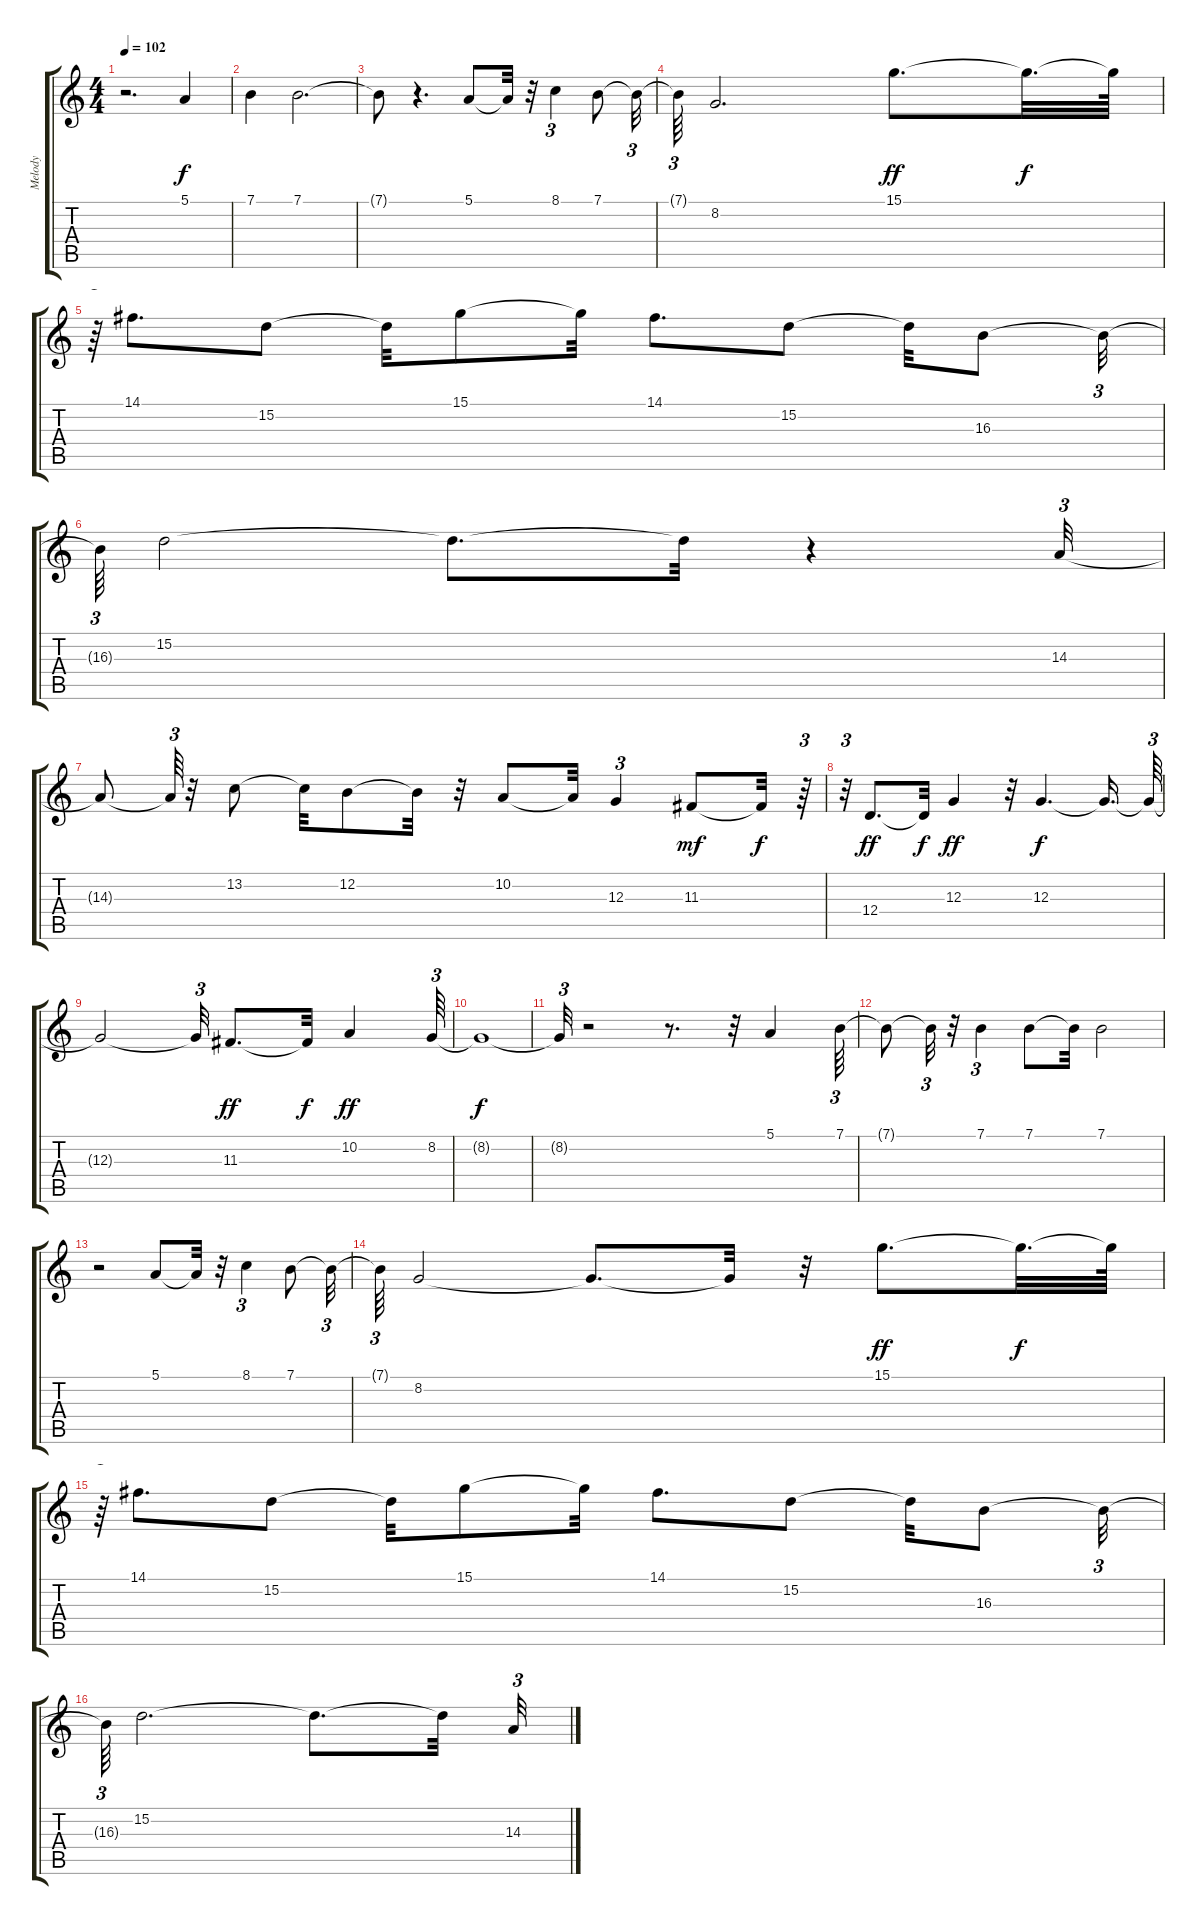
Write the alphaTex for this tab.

\track ("Melody  " "Melody  ") {instrument lead3calliope}
\staff {score tabs}
\tuning (E4 B3 G3 D3 A2 E2) {hide}
\ts (4 4)
\tempo 102
\clef g2
\ks c
r.2{d dy f} 5.1.4 |
7.1.4 7.1.2{d} |
7.1{t}.8 r.4{d} 5.1.8 5.1{t}.32 r.32 8.1.4{tu (3 2)} 7.1.8 7.1{t}.32{tu (3 2)} |
7.1{t}.64{tu (3 2)} 8.2.2{d} 15.1.8{d dy ff} 15.1{t}.32{d dy f} 15.1{t}.64 |
r.64{tu (3 2)} 14.1.8{d} 15.2.8 15.2{t}.32 15.1.8 15.1{t}.32 14.1.8{d} 15.2.8 15.2{t}.32 16.3.8 16.3{t}.32{tu (3 2)} |
16.3{t}.64{tu (3 2)} 15.2.2 15.2{t}.8{d} 15.2{t}.32 r.4 14.3.32{tu (3 2)} |
14.3{t}.8 14.3{t}.64{tu (3 2)} r.32 13.2.8 13.2{t}.32 12.2.8 12.2{t}.32 r.32 10.2.8 10.2{t}.32 12.3.4{tu (3 2)} 11.3.8{dy mf} 11.3{t}.32{dy f} r.64{tu (3 2)} |
r.32{tu (3 2)} 12.4.8{d dy ff} 12.4{t}.32{dy f} 12.3.4{dy ff} r.32 12.3.4{d dy f} 12.3{t}.16{d} 12.3{t}.64{tu (3 2)} |
12.3{t}.2 12.3{t}.32{tu (3 2)} 11.3.8{d dy ff} 11.3{t}.32{dy f} 10.2.4{dy ff} 8.2.64{tu (3 2)} |
8.2{t}.1{dy f} |
8.2{t}.32{tu (3 2)} r.2 r.8{d} r.32 5.1.4 7.1.64{tu (3 2)} |
7.1{t}.8 7.1{t}.32{tu (3 2)} r.32 7.1.4{tu (3 2)} 7.1.8 7.1{t}.32 7.1.2 |
r.2 5.1.8 5.1{t}.32 r.32 8.1.4{tu (3 2)} 7.1.8 7.1{t}.32{tu (3 2)} |
7.1{t}.64{tu (3 2)} 8.2.2 8.2{t}.8{d} 8.2{t}.32 r.32 15.1.8{d dy ff} 15.1{t}.32{d dy f} 15.1{t}.64 |
r.64{tu (3 2)} 14.1.8{d} 15.2.8 15.2{t}.32 15.1.8 15.1{t}.32 14.1.8{d} 15.2.8 15.2{t}.32 16.3.8 16.3{t}.32{tu (3 2)} |
16.3{t}.64{tu (3 2)} 15.2.2{d} 15.2{t}.8{d} 15.2{t}.32 14.3.32{tu (3 2)}
